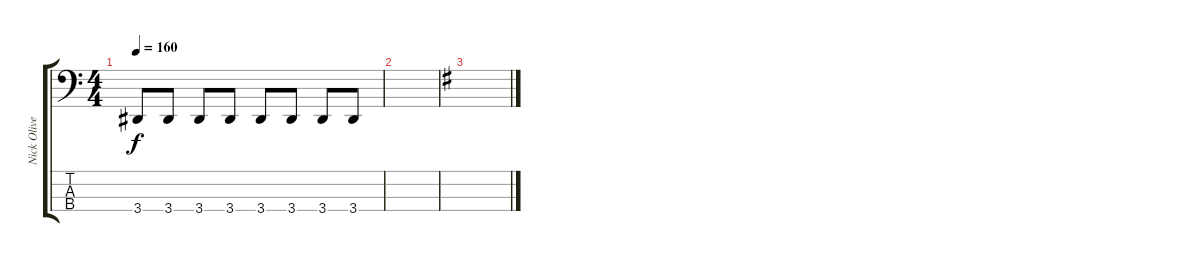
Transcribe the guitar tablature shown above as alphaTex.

\track ("Nick Oliveri" "Nick Olive") {instrument electricbassfinger}
\staff {score tabs}
\tuning (Eb2 Bb1 F1 C1) {hide}
\ts (4 4)
\tempo 160
\clef f4
\ks c
3.4.8{dy f} 3.4.8 3.4.8 3.4.8 3.4.8 3.4.8 3.4.8 3.4.8 |
|
\ks g
